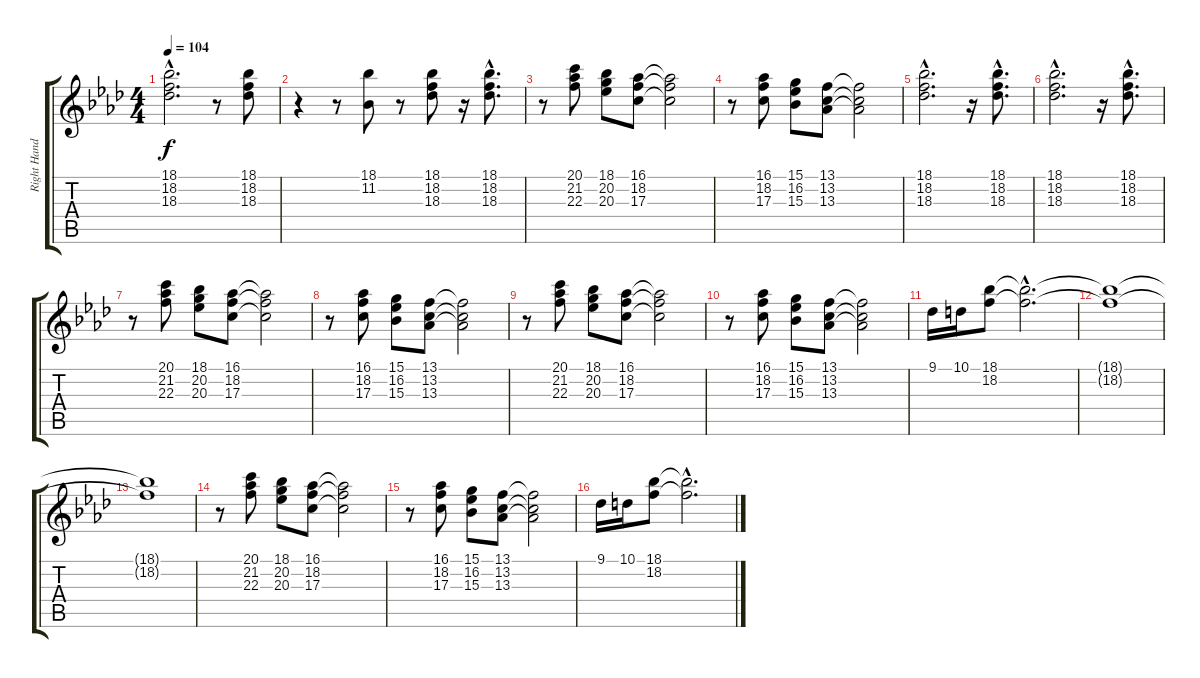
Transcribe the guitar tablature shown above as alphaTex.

\track ("Right Hand" "Right Hand") {instrument electricpiano2}
\staff {score tabs}
\tuning (E4 B3 G3 D3 A2 E2) {hide}
\ts (4 4)
\tempo 104
\clef g2
\ks ab
(18.1{hac} 18.2{hac} 18.3{hac}).2{d dy f} r.8 (18.1 18.2 18.3).8 |
r.4 r.8 (18.1 11.2).8 r.8 (18.1 18.2 18.3).8 r.16 (18.1{hac} 18.2{hac} 18.3{hac}).8{d} |
r.8 (20.1 21.2 22.3).8 (18.1 20.2 20.3).8 (16.1 18.2 17.3).8 (16.1{t} 18.2{t} 17.3{t}).2 |
r.8 (16.1 18.2 17.3).8 (15.1 16.2 15.3).8 (13.1 13.2 13.3).8 (13.1{t} 13.2{t} 13.3{t}).2 |
(18.1{hac} 18.2{hac} 18.3{hac}).2{d} r.16 (18.1{hac} 18.2{hac} 18.3{hac}).8{d} |
(18.1{hac} 18.2{hac} 18.3{hac}).2{d} r.16 (18.1{hac} 18.2{hac} 18.3{hac}).8{d} |
r.8 (20.1 21.2 22.3).8 (18.1 20.2 20.3).8 (16.1 18.2 17.3).8 (16.1{t} 18.2{t} 17.3{t}).2 |
r.8 (16.1 18.2 17.3).8 (15.1 16.2 15.3).8 (13.1 13.2 13.3).8 (13.1{t} 13.2{t} 13.3{t}).2 |
r.8 (20.1 21.2 22.3).8 (18.1 20.2 20.3).8 (16.1 18.2 17.3).8 (16.1{t} 18.2{t} 17.3{t}).2 |
r.8 (16.1 18.2 17.3).8 (15.1 16.2 15.3).8 (13.1 13.2 13.3).8 (13.1{t} 13.2{t} 13.3{t}).2 |
9.1.16 10.1.16 (18.1 18.2).8 (18.1{hac t} 18.2{hac t}).2{d} |
(18.1{t} 18.2{t}).1 |
(18.1{t} 18.2{t}).1 |
r.8 (20.1 21.2 22.3).8 (18.1 20.2 20.3).8 (16.1 18.2 17.3).8 (16.1{t} 18.2{t} 17.3{t}).2 |
r.8 (16.1 18.2 17.3).8 (15.1 16.2 15.3).8 (13.1 13.2 13.3).8 (13.1{t} 13.2{t} 13.3{t}).2 |
9.1.16 10.1.16 (18.1 18.2).8 (18.1{hac t} 18.2{hac t}).2{d}
